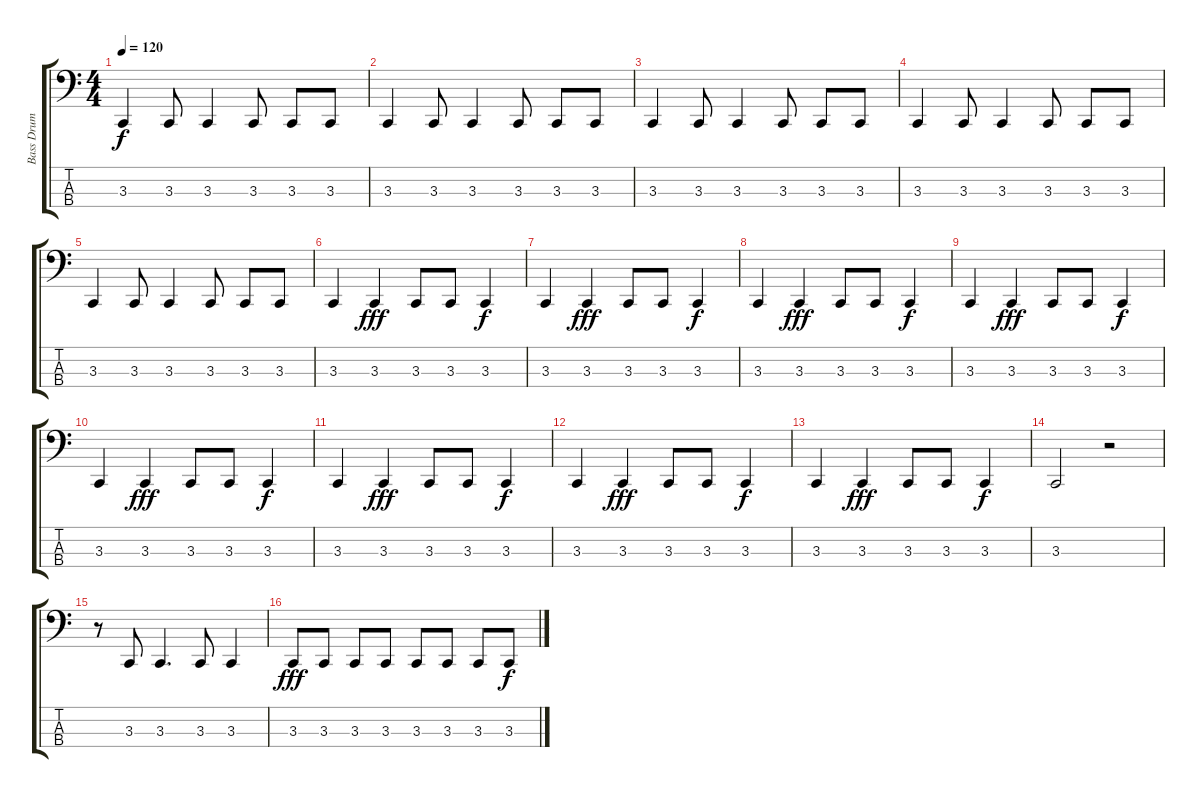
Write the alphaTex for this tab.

\track ("Bass Drum" "Bass Drum") {instrument acousticgrandpiano}
\staff {score tabs}
\tuning (G2 D2 A1 E1) {hide}
\ts (4 4)
\tempo 120
\clef f4
\ks c
3.3.4{dy f} 3.3.8 3.3.4 3.3.8 3.3.8 3.3.8 |
3.3.4 3.3.8 3.3.4 3.3.8 3.3.8 3.3.8 |
3.3.4 3.3.8 3.3.4 3.3.8 3.3.8 3.3.8 |
3.3.4 3.3.8 3.3.4 3.3.8 3.3.8 3.3.8 |
3.3.4 3.3.8 3.3.4 3.3.8 3.3.8 3.3.8 |
3.3.4 3.3.4{dy fff} 3.3.8 3.3.8 3.3.4{dy f} |
3.3.4 3.3.4{dy fff} 3.3.8 3.3.8 3.3.4{dy f} |
3.3.4 3.3.4{dy fff} 3.3.8 3.3.8 3.3.4{dy f} |
3.3.4 3.3.4{dy fff} 3.3.8 3.3.8 3.3.4{dy f} |
3.3.4 3.3.4{dy fff} 3.3.8 3.3.8 3.3.4{dy f} |
3.3.4 3.3.4{dy fff} 3.3.8 3.3.8 3.3.4{dy f} |
3.3.4 3.3.4{dy fff} 3.3.8 3.3.8 3.3.4{dy f} |
3.3.4 3.3.4{dy fff} 3.3.8 3.3.8 3.3.4{dy f} |
3.3.2 r.2 |
r.8 3.3.8 3.3.4{d} 3.3.8 3.3.4 |
3.3.8{dy fff} 3.3.8 3.3.8 3.3.8 3.3.8 3.3.8 3.3.8 3.3.8{dy f}
